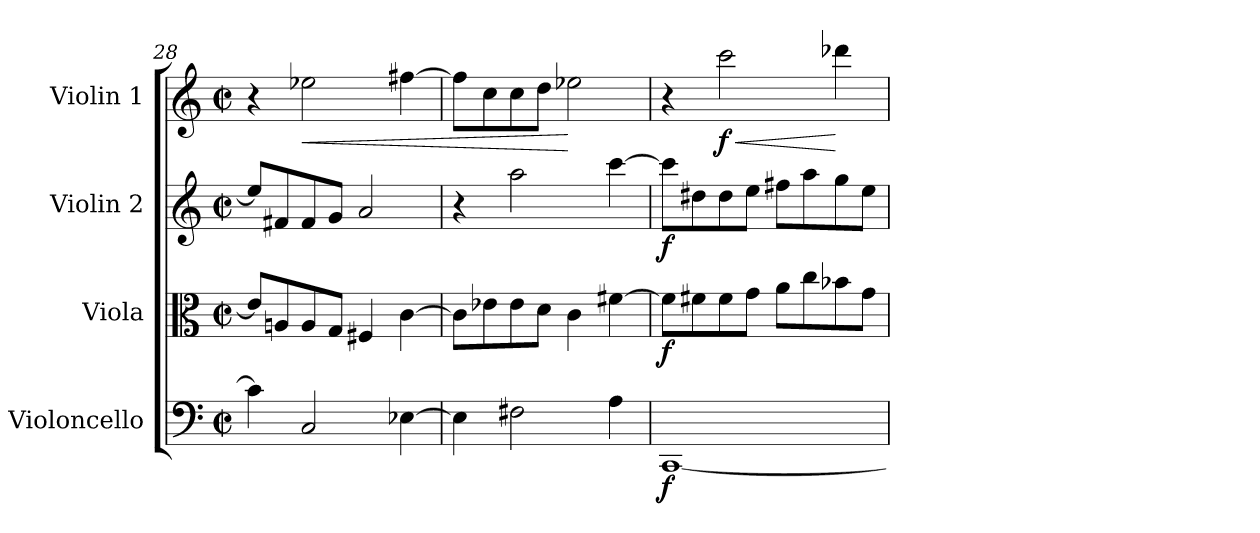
**kern	**dynam	**kern	**dynam	**kern	**dynam	**kern	**dynam
*part4	*part4	*part3	*part3	*part2	*part2	*part1	*part1
*staff4	*staff4	*staff3	*staff3	*staff2	*staff2	*staff1	*staff1
*I"Violoncello	*	*I"Viola	*	*I"Violin 2	*	*I"Violin 1	*
*I'Vc	*	*I'Vla	*	*I'Vln	*	*I'Vln	*
*clefF4	*	*clefC3	*	*clefG2	*	*clefG2	*
*k[]	*	*k[]	*	*k[]	*	*k[]	*
*M2/2	*	*M2/2	*	*M2/2	*	*M2/2	*
*met(c|)	*	*met(c|)	*	*met(c|)	*	*met(c|)	*
=28	=28	=28	=28	=28	=28	=28	=28
4c\]	.	8e-/L]	.	8ee-/L]	.	4r	.
.	.	8An/	.	8f#X/	.	.	.
!	!	!	!	!	!	!	!LO:HP:b
2C/	.	8A/	.	8f#/	.	2ee-X\	<
.	.	8G/J	.	8g/J	.	.	.
.	.	4F#X/	.	2a/	.	.	.
[4E-X\	.	[4c\	.	.	.	[4ff#X\	.
=29	=29	=29	=29	=29	=29	=29	=29
4E-\]	.	8c\L]	.	4r	.	8ff#\L]	.
.	.	8e-X\	.	.	.	8cc\	.
2F#X\	.	8e-\	.	2aa\	.	8cc\	.
.	.	8d\J	.	.	.	8dd\J	.
.	.	4c\	.	.	.	2ee-X\	[
4A\	.	[4f#X\	.	[4ccc\	.	.	.
=30	=30	=30	=30	=30	=30	=30	=30
!	!LO:DY:b	!	!LO:DY:b	!	!LO:DY:b	!	!
[1CC	f	8f#\L]	f	8ccc\L]	f	4r	.
.	.	8f#X\	.	8dd#X\	.	.	.
!	!	!	!	!	!	!	!LO:HP:b
!	!	!	!	!	!	!	!LO:DY:n=1:b
.	.	8f#\	.	8dd#\	.	2ccc\	< f
.	.	8g\J	.	8ee\J	.	.	.
.	.	8a\L	.	8ff#X\L	.	.	.
.	.	8cc\	.	8aa\	.	.	.
.	.	8b-X\	.	8gg\	.	4ddd-X\	[
.	.	8g\J	.	8ee\J	.	.	.
=	=	=	=	=	=	=	=
*-	*-	*-	*-	*-	*-	*-	*-
